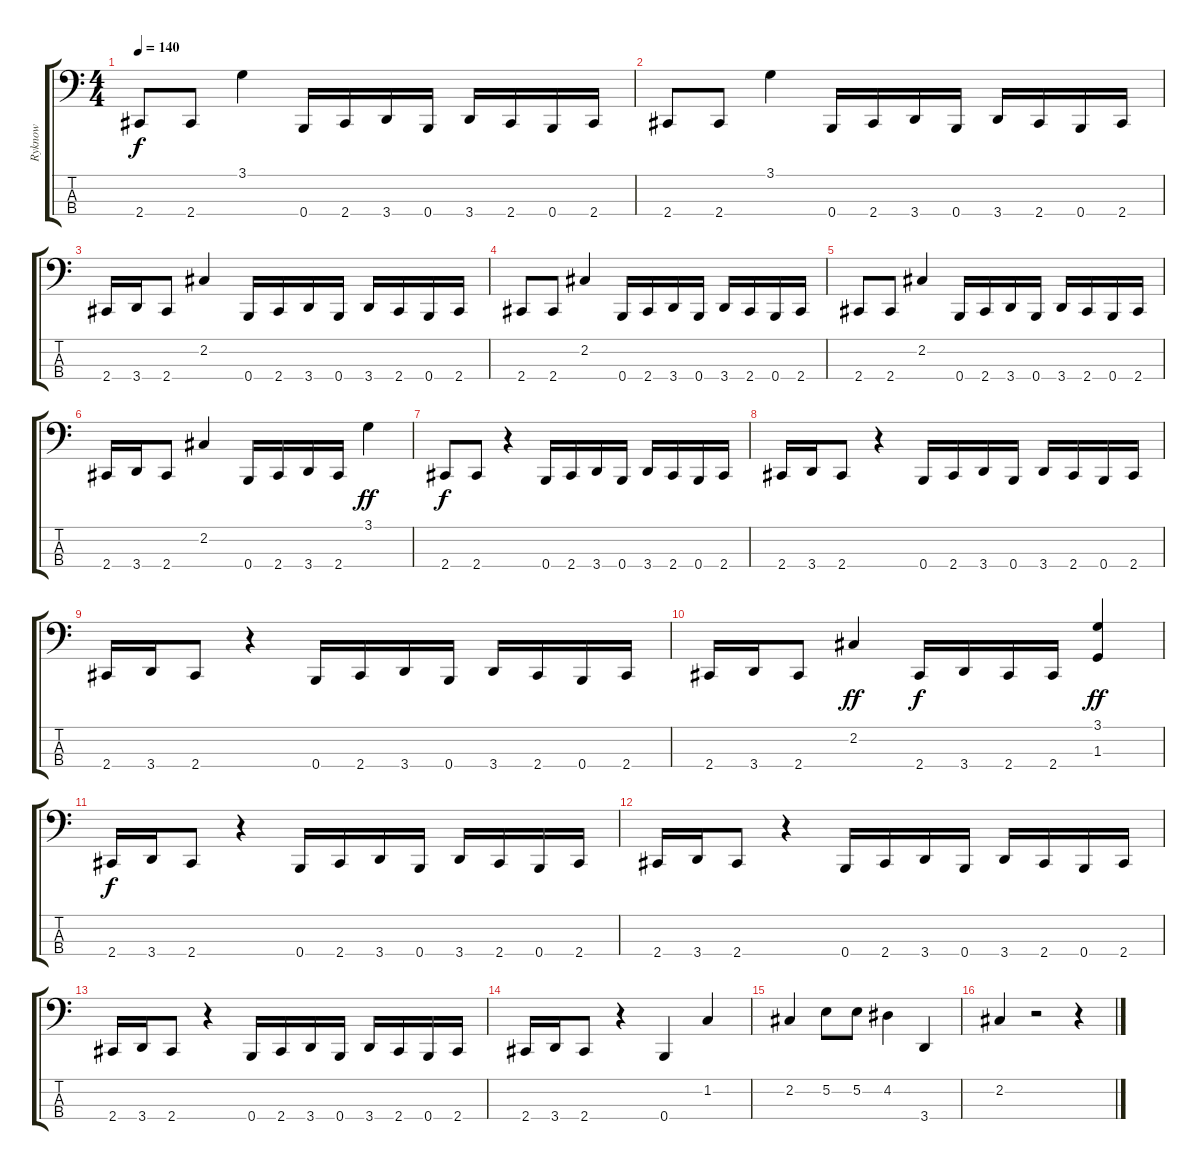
\track ("Ryknow" "Ryknow") {instrument slapbass1}
\staff {score tabs}
\tuning (E2 B1 Gb1 B0) {hide}
\ts (4 4)
\tempo 140
\clef f4
\ks c
2.4.8{dy f instrument electricbassfinger} 2.4.8 3.1.4{instrument slapbass1} 0.4.16{instrument electricbassfinger} 2.4.16 3.4.16 0.4.16 3.4.16 2.4.16 0.4.16 2.4.16 |
2.4.8{instrument electricbassfinger} 2.4.8 3.1.4 0.4.16{instrument electricbassfinger} 2.4.16 3.4.16 0.4.16 3.4.16 2.4.16 0.4.16 2.4.16 |
2.4.16{instrument electricbassfinger} 3.4.16 2.4.8 2.2.4{instrument slapbass1} 0.4.16{instrument electricbassfinger} 2.4.16 3.4.16 0.4.16 3.4.16 2.4.16 0.4.16 2.4.16 |
2.4.8{instrument electricbassfinger} 2.4.8 2.2.4{instrument slapbass1} 0.4.16{instrument electricbassfinger} 2.4.16 3.4.16 0.4.16 3.4.16 2.4.16 0.4.16 2.4.16 |
2.4.8{instrument electricbassfinger} 2.4.8 2.2.4{instrument slapbass1} 0.4.16{instrument electricbassfinger} 2.4.16 3.4.16 0.4.16 3.4.16 2.4.16 0.4.16 2.4.16 |
2.4.16{instrument electricbassfinger} 3.4.16 2.4.8 2.2.4{instrument slapbass1} 0.4.16{instrument electricbassfinger} 2.4.16 3.4.16 2.4.16 3.1.4{dy ff instrument slapbass1} |
2.4.8{dy f instrument electricbassfinger} 2.4.8 r.4 0.4.16{instrument electricbassfinger} 2.4.16 3.4.16 0.4.16 3.4.16 2.4.16 0.4.16 2.4.16 |
2.4.16{instrument electricbassfinger} 3.4.16 2.4.8 r.4 0.4.16{instrument electricbassfinger} 2.4.16 3.4.16 0.4.16 3.4.16 2.4.16 0.4.16 2.4.16 |
2.4.16{instrument electricbassfinger} 3.4.16 2.4.8 r.4 0.4.16{instrument electricbassfinger} 2.4.16 3.4.16 0.4.16 3.4.16 2.4.16 0.4.16 2.4.16 |
2.4.16{instrument electricbassfinger} 3.4.16 2.4.8 2.2.4{dy ff instrument slapbass1} 2.4.16{dy f instrument electricbassfinger} 3.4.16 2.4.16 2.4.16 (3.1 1.3).4{dy ff instrument slapbass1} |
2.4.16{dy f instrument electricbassfinger} 3.4.16 2.4.8 r.4 0.4.16{instrument electricbassfinger} 2.4.16 3.4.16 0.4.16 3.4.16 2.4.16 0.4.16 2.4.16 |
2.4.16{instrument electricbassfinger} 3.4.16 2.4.8 r.4 0.4.16{instrument electricbassfinger} 2.4.16 3.4.16 0.4.16 3.4.16 2.4.16 0.4.16 2.4.16 |
2.4.16{instrument electricbassfinger} 3.4.16 2.4.8 r.4 0.4.16{instrument electricbassfinger} 2.4.16 3.4.16 0.4.16 3.4.16 2.4.16 0.4.16 2.4.16 |
2.4.16{instrument electricbassfinger} 3.4.16 2.4.8 r.4 0.4.4{instrument slapbass1} 1.2.4 |
2.2.4 5.2.8 5.2.8 4.2.4 3.4.4 |
2.2.4{instrument slapbass1} r.2 r.4
